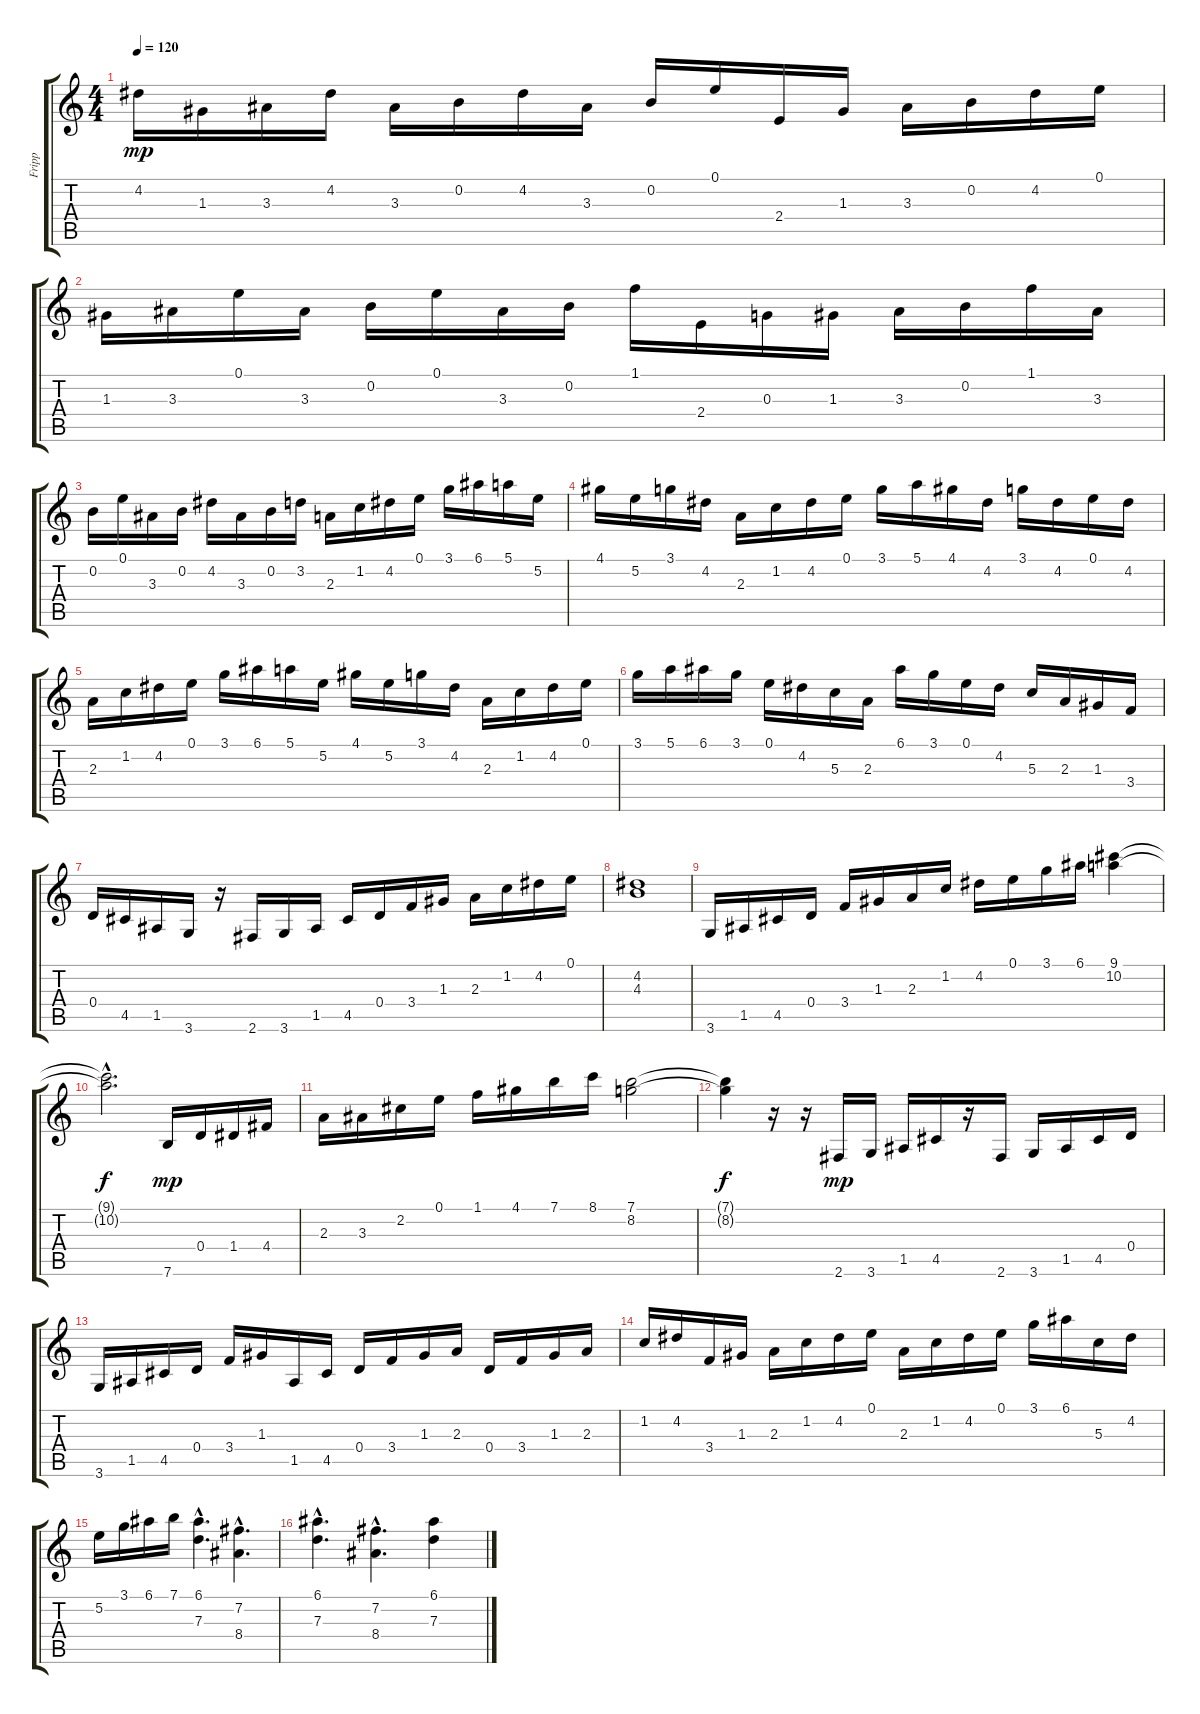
\track ("Fripp" "Fripp") {instrument acousticguitarnylon}
\staff {score tabs}
\tuning (E4 B3 G3 D3 A2 E2) {hide}
\ts (4 4)
\tempo 120
\clef g2
\ks c
4.2.16{dy mp} 1.3.16 3.3.16 4.2.16 3.3.16 0.2.16 4.2.16 3.3.16 0.2.16 0.1.16 2.4.16 1.3.16 3.3.16 0.2.16 4.2.16 0.1.16 |
1.3.16 3.3.16 0.1.16 3.3.16 0.2.16 0.1.16 3.3.16 0.2.16 1.1.16 2.4.16 0.3.16 1.3.16 3.3.16 0.2.16 1.1.16 3.3.16 |
0.2.16 0.1.16 3.3.16 0.2.16 4.2.16 3.3.16 0.2.16 3.2.16 2.3.16 1.2.16 4.2.16 0.1.16 3.1.16 6.1.16 5.1.16 5.2.16 |
4.1.16 5.2.16 3.1.16 4.2.16 2.3.16 1.2.16 4.2.16 0.1.16 3.1.16 5.1.16 4.1.16 4.2.16 3.1.16 4.2.16 0.1.16 4.2.16 |
2.3.16 1.2.16 4.2.16 0.1.16 3.1.16 6.1.16 5.1.16 5.2.16 4.1.16 5.2.16 3.1.16 4.2.16 2.3.16 1.2.16 4.2.16 0.1.16 |
3.1.16 5.1.16 6.1.16 3.1.16 0.1.16 4.2.16 5.3.16 2.3.16 6.1.16 3.1.16 0.1.16 4.2.16 5.3.16 2.3.16 1.3.16 3.4.16 |
0.4.16 4.5.16 1.5.16 3.6.16 r.16 2.6.16 3.6.16 1.5.16 4.5.16 0.4.16 3.4.16 1.3.16 2.3.16 1.2.16 4.2.16 0.1.16 |
(4.2 4.3).1 |
3.6.16 1.5.16 4.5.16 0.4.16 3.4.16 1.3.16 2.3.16 1.2.16 4.2.16 0.1.16 3.1.16 6.1.16 (9.1 10.2).4 |
(9.1{hac t} 10.2{hac t}).2{d dy f} 7.6.16{dy mp} 0.4.16 1.4.16 4.4.16 |
2.3.16 3.3.16 2.2.16 0.1.16 1.1.16 4.1.16 7.1.16 8.1.16 (7.1 8.2).2 |
(7.1{t} 8.2{t}).4{dy f} r.16 r.16 2.6.16{dy mp} 3.6.16 1.5.16 4.5.16 r.16 2.6.16 3.6.16 1.5.16 4.5.16 0.4.16 |
3.6.16 1.5.16 4.5.16 0.4.16 3.4.16 1.3.16 1.5.16 4.5.16 0.4.16 3.4.16 1.3.16 2.3.16 0.4.16 3.4.16 1.3.16 2.3.16 |
1.2.16 4.2.16 3.4.16 1.3.16 2.3.16 1.2.16 4.2.16 0.1.16 2.3.16 1.2.16 4.2.16 0.1.16 3.1.16 6.1.16 5.3.16 4.2.16 |
5.2.16 3.1.16 6.1.16 7.1.16 (6.1{hac} 7.3{hac}).4{d} (7.2{hac} 8.4{hac}).4{d} |
(6.1{hac} 7.3{hac}).4{d} (7.2{hac} 8.4{hac}).4{d} (6.1 7.3).4
